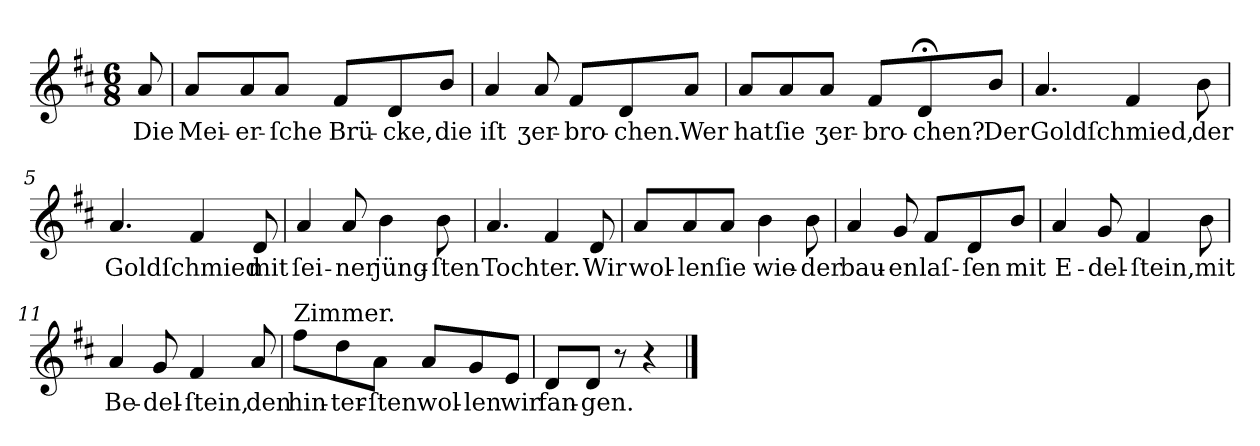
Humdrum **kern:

**kern	**text
*part1	*part1
*staff1	*staff1
*clefG2	*
*k[f#c#]	*
*D:	*
*M6/8	*
=	=
8a	Die
=1	=1
8a/L	Mei-
8a/	-er-
8a/J	-ſche
8f#/L	Brü-
8d/	-cke,
8b/J	die
=2	=2
4a	iſt
8a	ʒer-
8f#/L	-bro-
8d/	-chen.
8a/J	Wer
=3	=3
8a/L	hat
8a/	ſie
8a/J	ʒer-
8f#/L	-bro-
8d;</	-chen?
8b/J	Der
=4	=4
4.a	Goldſchmied,
4f#	.
8b	der
=5	=5
4.a	Goldſchmied
4f#	.
8d	mit
=6	=6
4a	ſei-
8a	-ner
4b	jüng-
8b	-ſten
=7	=7
4.a	Tochter.
4f#	.
8d	Wir
=8	=8
8a/L	wol-
8a/	-len
8a/J	ſie
4b	wie-
8b	-der
=9	=9
4a	bau-
8g	-en
8f#/L	laſ-
8d/	-ſen
8b/J	mit
=10	=10
4a	E-
8g	-del-
4f#	-ſtein,
8b	mit
=11	=11
4a	Be-
8g	-del-
4f#	-ſtein,
8a	den
=12	=12
!LO:TX:a:t=Zimmer.	!
8ff#\L	hin-
8dd\	-ter-
8a\J	-ſten
8a/L	wol-
8g/	-len
8e/J	wir
=13	=13
8d/L	fan-
8d/J	-gen.
8r	.
4r	.
==	==
*-	*-
